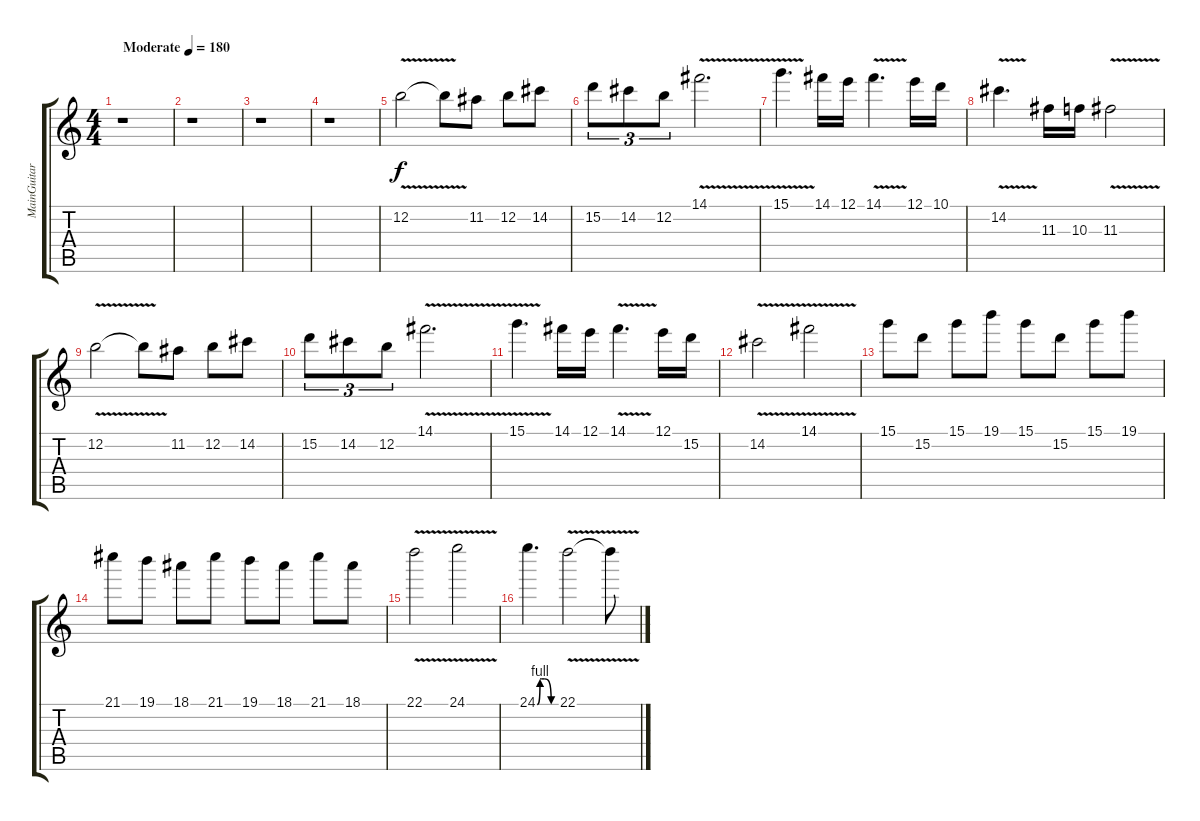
\track ("MainGuitar" "MainGuitar") {instrument distortionguitar}
\staff {score tabs}
\tuning (E4 B3 G3 D3 A2 E2) {hide}
\ts (4 4)
\tempo (180 "Moderate")
\clef g2
\ks c
r.1{dy f instrument distortionguitar} |
r.1 |
r.1 |
r.1 |
12.2{v}.2 12.2{t}.8 11.2.8 12.2.8 14.2.8 |
15.2.8{tu (3 2)} 14.2.8{tu (3 2)} 12.2.8{tu (3 2)} 14.1{v}.2{d} |
15.1{v}.4{d} 14.1.16 12.1.16 14.1{v}.4{d} 12.1.16 10.1.16 |
14.2{v}.4{d} 11.3.16 10.3.16 11.3{v}.2 |
12.2{v}.2 12.2{t}.8 11.2.8 12.2.8 14.2.8 |
15.2.8{tu (3 2)} 14.2.8{tu (3 2)} 12.2.8{tu (3 2)} 14.1{v}.2{d} |
15.1{v}.4{d} 14.1.16 12.1.16 14.1{v}.4{d} 12.1.16 15.2.16 |
14.2{v}.2 14.1{v}.2 |
15.1.8 15.2.8 15.1.8 19.1.8 15.1.8 15.2.8 15.1.8 19.1.8 |
21.1.8 19.1.8 18.1.8 21.1.8 19.1.8 18.1.8 21.1.8 18.1.8 |
22.1{v}.2 24.1{v}.2 |
24.1{be (custom 0 0 9 4 15 4 24 4 45 0 60 0)}.4{d} 22.1{v}.2 22.1{t}.8
